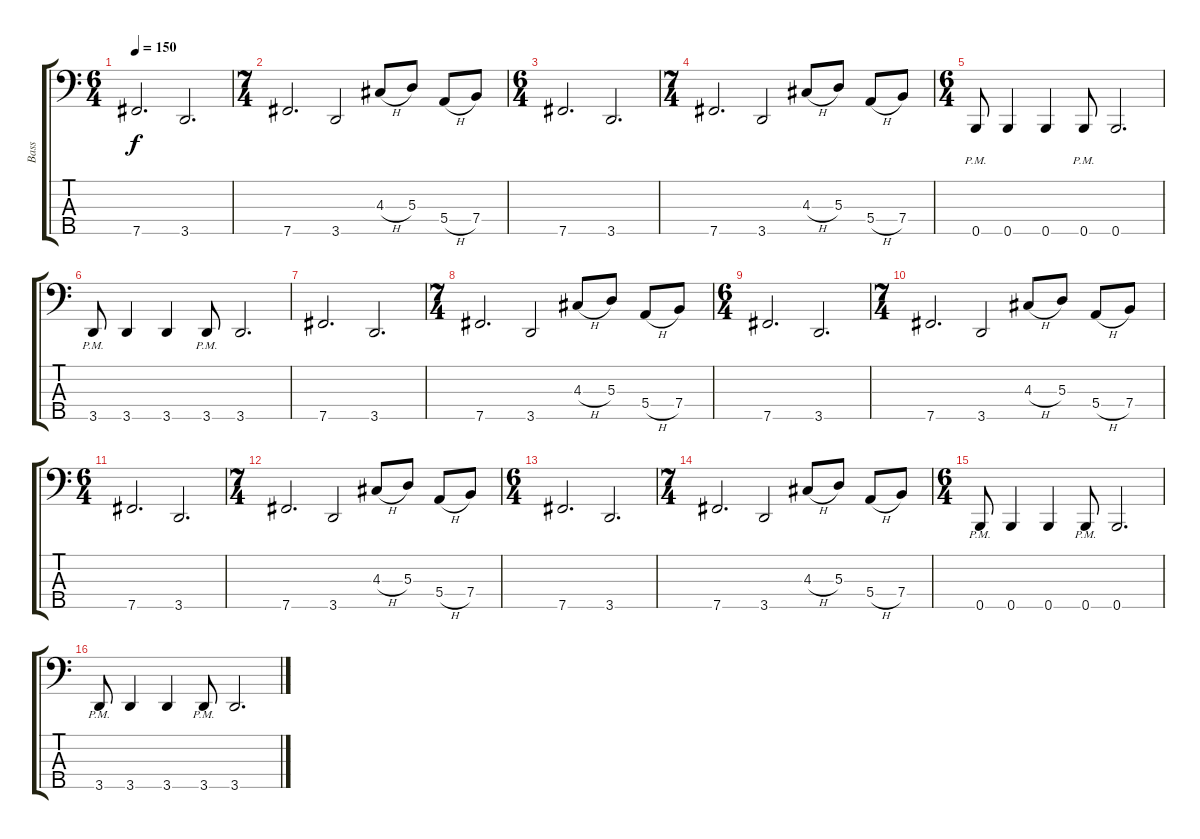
\track ("Bass" "Bass") {instrument electricbasspick}
\staff {score tabs}
\tuning (G2 D2 A1 E1 B0) {hide}
\ts (6 4)
\tempo 150
\clef f4
\ks c
7.5.2{d dy f} 3.5.2{d} |
\ts (7 4)
7.5.2{d} 3.5.2 4.3{h}.8 5.3.8 5.4{h}.8 7.4.8 |
\ts (6 4)
7.5.2{d} 3.5.2{d} |
\ts (7 4)
7.5.2{d} 3.5.2 4.3{h}.8 5.3.8 5.4{h}.8 7.4.8 |
\ts (6 4)
0.5{pm}.8 0.5.4 0.5.4 0.5{pm}.8 0.5.2{d} |
3.5{pm}.8 3.5.4 3.5.4 3.5{pm}.8 3.5.2{d} |
7.5.2{d} 3.5.2{d} |
\ts (7 4)
7.5.2{d} 3.5.2 4.3{h}.8 5.3.8 5.4{h}.8 7.4.8 |
\ts (6 4)
7.5.2{d} 3.5.2{d} |
\ts (7 4)
7.5.2{d} 3.5.2 4.3{h}.8 5.3.8 5.4{h}.8 7.4.8 |
\ts (6 4)
7.5.2{d} 3.5.2{d} |
\ts (7 4)
7.5.2{d} 3.5.2 4.3{h}.8 5.3.8 5.4{h}.8 7.4.8 |
\ts (6 4)
7.5.2{d} 3.5.2{d} |
\ts (7 4)
7.5.2{d} 3.5.2 4.3{h}.8 5.3.8 5.4{h}.8 7.4.8 |
\ts (6 4)
0.5{pm}.8 0.5.4 0.5.4 0.5{pm}.8 0.5.2{d} |
3.5{pm}.8 3.5.4 3.5.4 3.5{pm}.8 3.5.2{d}
